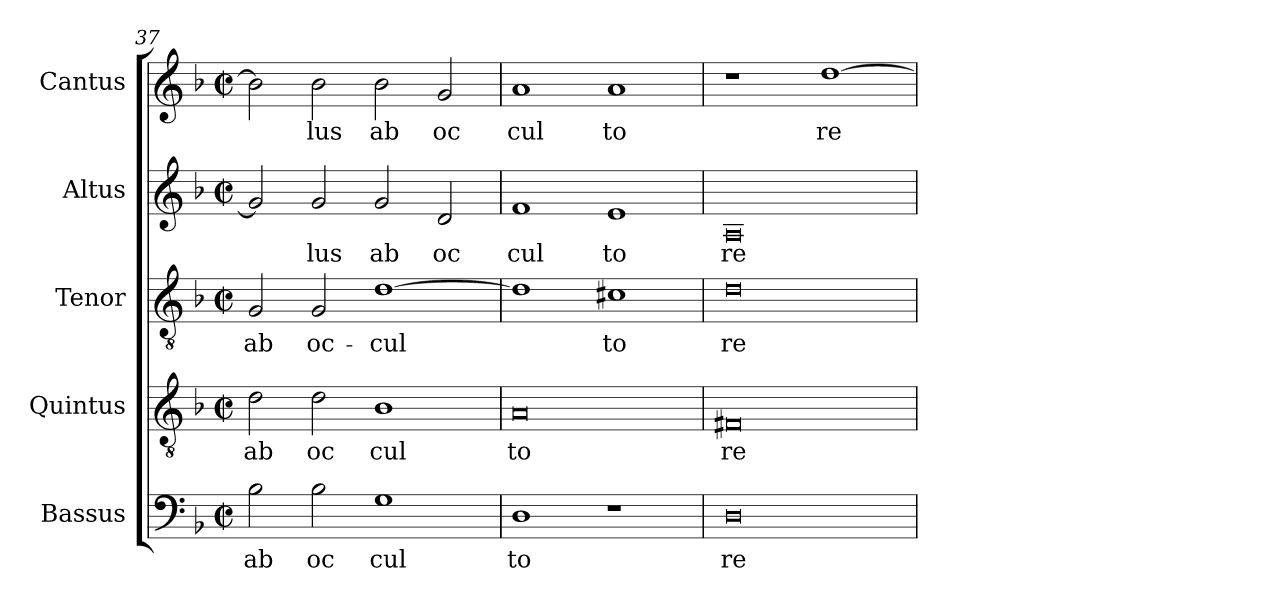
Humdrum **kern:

**kern	**text	**kern	**text	**kern	**text	**kern	**text	**kern	**text
*part5	*part5	*part4	*part4	*part3	*part3	*part2	*part2	*part1	*part1
*staff5	*staff5	*staff4	*staff4	*staff3	*staff3	*staff2	*staff2	*staff1	*staff1
*I"Bassus	*	*I"Quintus	*	*I"Tenor	*	*I"Altus	*	*I"Cantus	*
*clefF4	*	*clefGv2	*	*clefGv2	*	*clefG2	*	*clefG2	*
*k[b-]	*	*k[b-]	*	*k[b-]	*	*k[b-]	*	*k[b-]	*
*F:	*	*F:	*	*F:	*	*F:	*	*F:	*
*M2/2	*	*M2/2	*	*M2/2	*	*M2/2	*	*M2/2	*
*met(c|)	*	*met(c|)	*	*met(c|)	*	*met(c|)	*	*met(c|)	*
=37	=37	=37	=37	=37	=37	=37	=37	=37	=37
!	!LO:LY:b	!	!LO:LY:b:cj	!	!LO:LY:b	!	!LO:LY:b	!	!LO:LY:b
2B-\	ab	2d\	ab	2G/	ab	2g/]	.	2b-\]	.
!	!LO:LY:b	!	!LO:LY:b:cj	!	!LO:LY:b	!	!LO:LY:b	!	!LO:LY:b
2B-\	oc	2d\	oc	2G/	oc-	2g/	lus	2b-\	lus
!	!LO:LY:b	!	!LO:LY:b:cj	!	!LO:LY:b	!	!LO:LY:b	!	!LO:LY:b
1G	cul	1B-	cul	[>1d	-cul-	2g/	ab	2b-\	ab
!	!	!	!	!	!	!	!LO:LY:b	!	!LO:LY:b
.	.	.	.	.	.	2d/	oc	2g/	oc
=38	=38	=38	=38	=38	=38	=38	=38	=38	=38
!	!LO:LY:b	!	!LO:LY:b:cj	!	!LO:LY:b	!	!LO:LY:b	!	!LO:LY:b
1D	to	0A	to	1d]	--	1f	cul	1a	cul
!	!	!	!	!	!LO:LY:b	!	!LO:LY:b	!	!LO:LY:b
1r	.	.	.	1c#X	-to	1e	to	1a	to
!!LO:PB:g=z
=39	=39	=39	=39	=39	=39	=39	=39	=39	=39
!	!LO:LY:b	!	!LO:LY:b:cj	!	!LO:LY:b	!	!LO:LY:b	!	!
0D	re	0F#X	re	0d	re	0A	re	1r	.
!	!	!	!	!	!	!	!	!	!LO:LY:b
.	.	.	.	.	.	.	.	[>1dd	re
=	=	=	=	=	=	=	=	=	=
*-	*-	*-	*-	*-	*-	*-	*-	*-	*-
